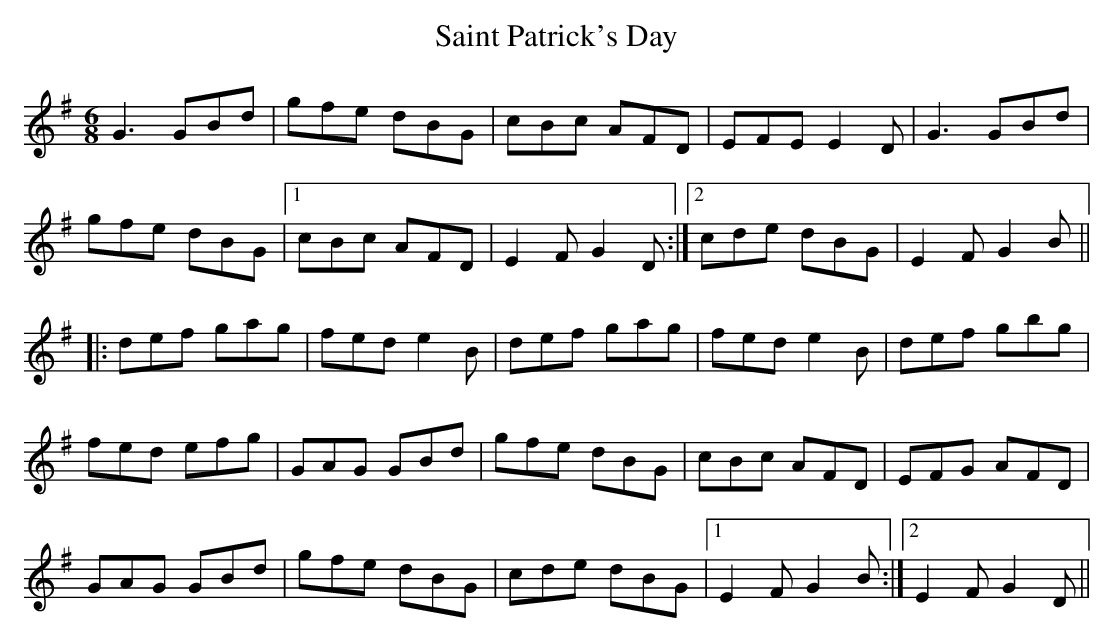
X:1
T:Saint Patrick's Day
M:6/8
K:G
G3 GBd|gfe dBG|cBc AFD|EFE E2D|G3 GBd|
gfe dBG|1 cBc AFD|E2F G2D:|2 cde dBG|E2F G2B||
|:def gag|fed e2B|def gag|fed e2B|def gbg|
fed efg|GAG GBd|gfe dBG|cBc AFD|EFG AFD|
GAG GBd|gfe dBG|cde dBG|1 E2F G2B:|2 E2F G2D||
